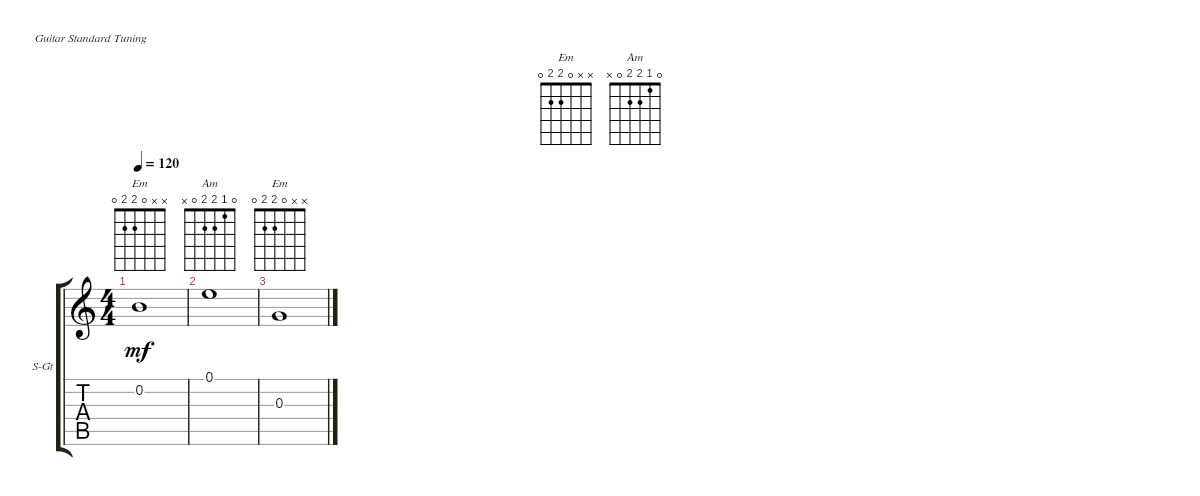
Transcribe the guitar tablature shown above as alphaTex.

\defaultSystemsLayout 4
\bracketExtendMode groupsimilarinstruments
\firstSystemTrackNameOrientation horizontal
\otherSystemsTrackNameOrientation horizontal
\chordDiagramsInScore
\track ("Steel Guitar" "S-Gt") {instrument acousticguitarsteel}
\staff {score tabs}
\tuning (E4 B3 G3 D3 A2 E2)
\chord ("Em" x x 0 2 2 0)
\chord ("Am" 0 1 2 2 0 x)
\ts (4 4)
\tempo 120
\clef g2
\ks c
0.2.1{ch "Em" dy mf instrument acousticguitarsteel beam Down} |
0.1.1{ch "Am" beam Down} |
0.3.1{ch "Em" beam Up}
